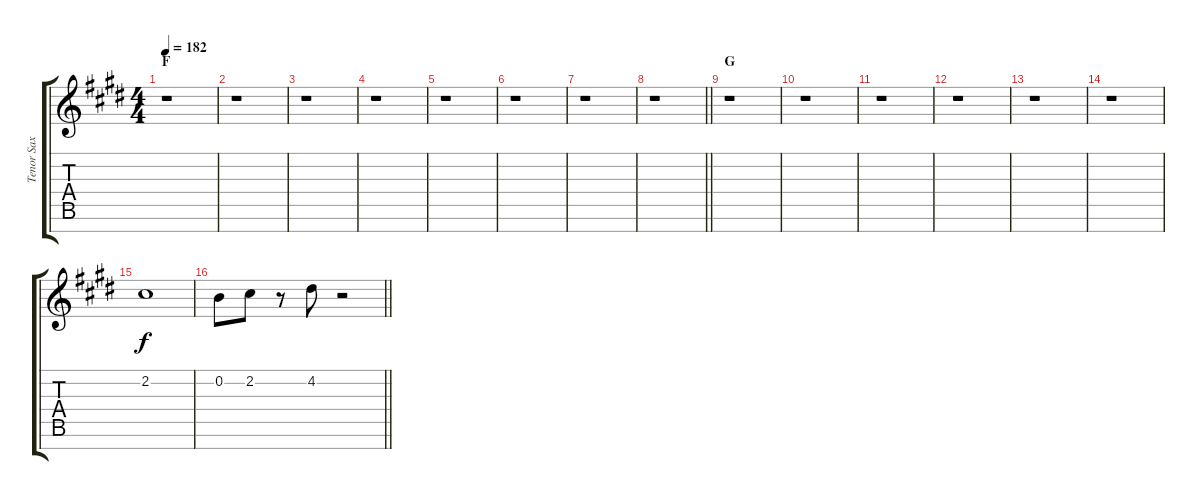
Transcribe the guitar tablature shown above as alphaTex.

\track ("Tenor Sax" "Tenor Sax") {instrument tenorsax}
\staff {score tabs}
\tuning (E5 B4 G4 D4 A3 E3 B2) {hide}
\ts (4 4)
\section ("" "F")
\tempo 182
\clef g2
\ks e
r.1{dy f} |
r.1 |
r.1 |
r.1 |
r.1 |
r.1 |
r.1 |
\barLineRight lightlight
r.1 |
\section ("" "G")
r.1 |
r.1 |
r.1 |
r.1 |
r.1 |
r.1 |
2.2.1 |
\barLineRight lightlight
0.2.8 2.2.8 r.8 4.2.8 r.2
